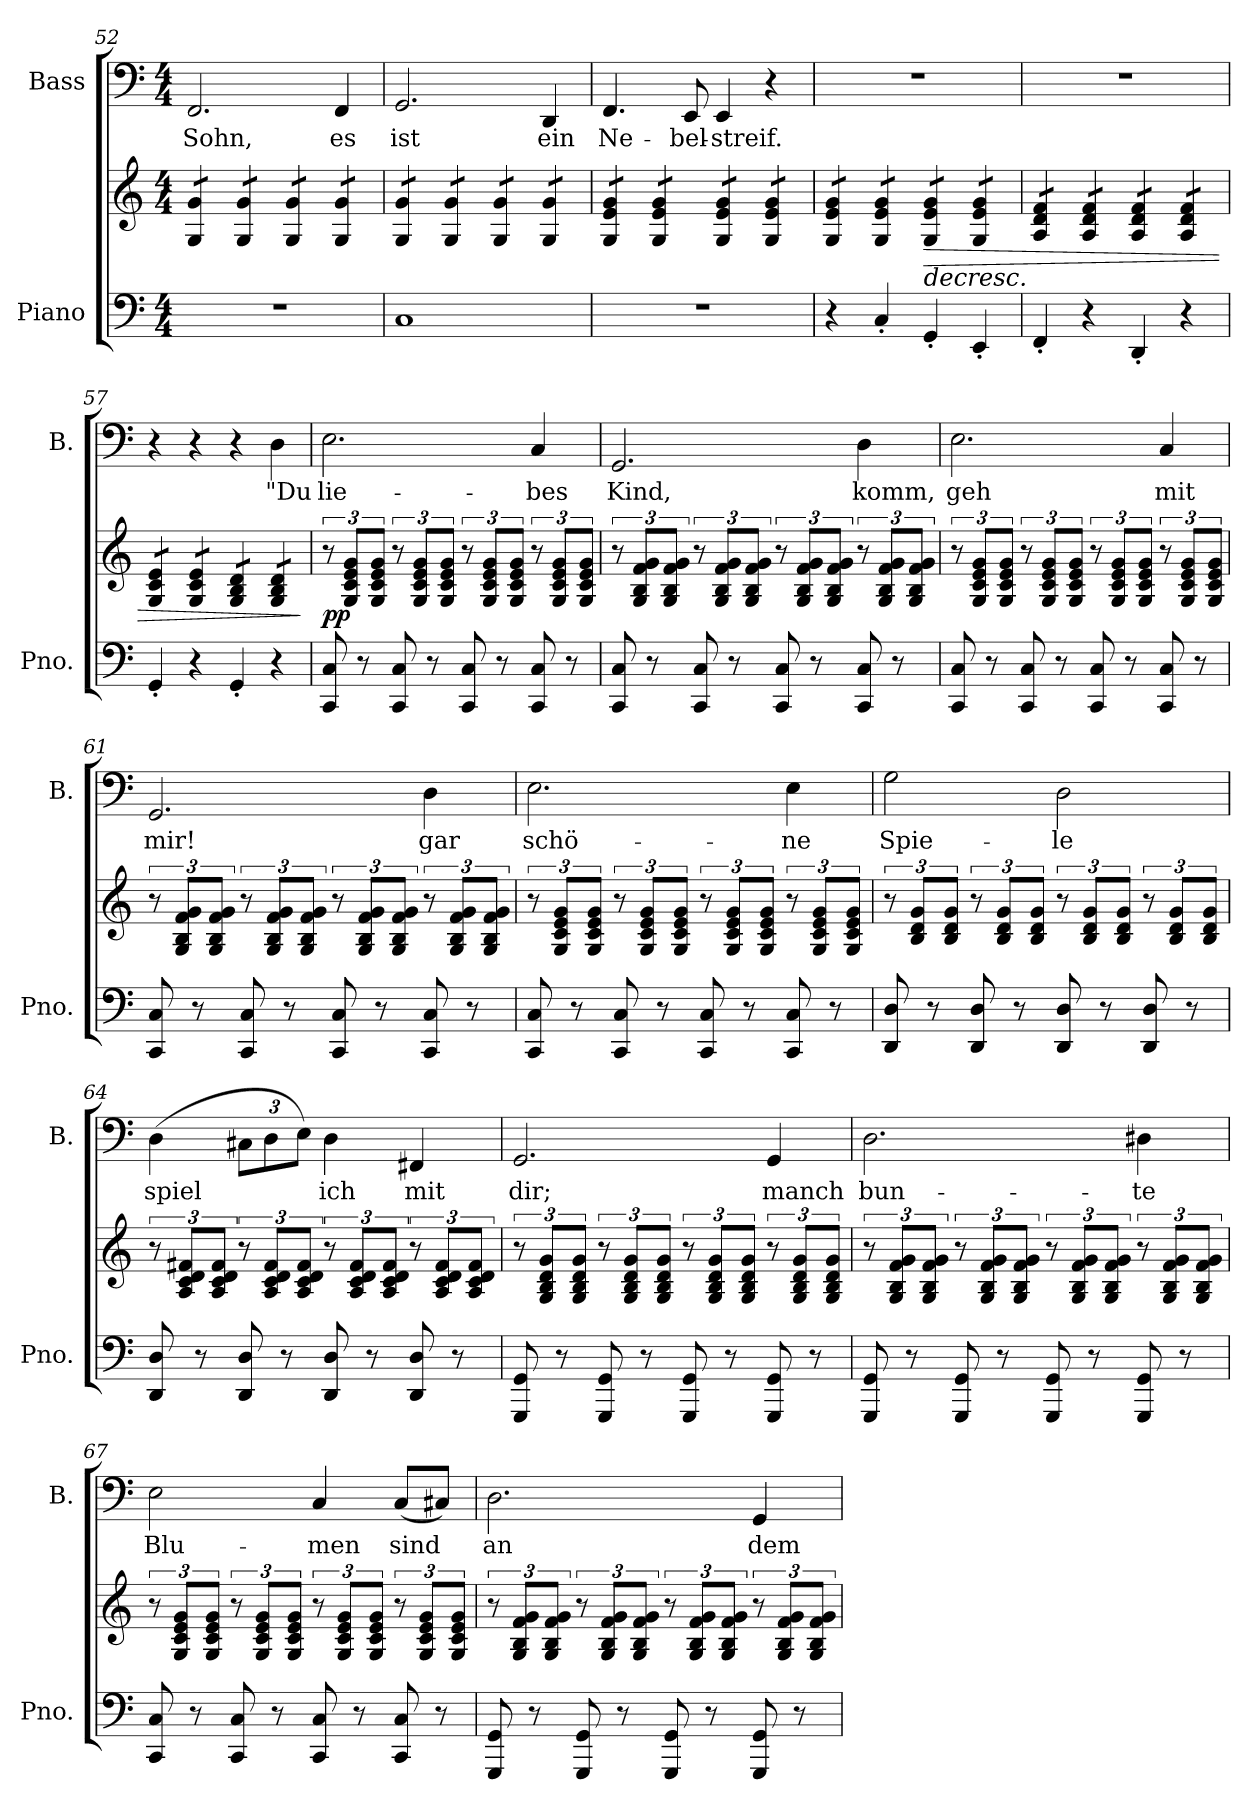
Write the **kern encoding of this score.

**kern	**kern	**dynam	**kern	**text
*part2	*part2	*part2	*part1	*part1
*staff3	*staff2	*staff2/3	*staff1	*staff1
*I"Piano	*	*	*I"Bass	*
*I'Pno.	*	*	*I'B.	*
!!LO:PB:g=z
*clefF4	*clefG2	*	*clefF4	*
*k[]	*k[]	*	*k[]	*
*M4/4	*M4/4	*	*M4/4	*
=52	=52	=52	=52	=52
!	!	!	!	!LO:LY:b
*	*tremolo	*	*	*
1r	12G/ 12g/L	.	2.FF/	Sohn,
.	12G/ 12g/	.	.	.
.	12G/ 12g/J	.	.	.
.	12G/ 12g/L	.	.	.
.	12G/ 12g/	.	.	.
.	12G/ 12g/J	.	.	.
.	12G/ 12g/L	.	.	.
.	12G/ 12g/	.	.	.
.	12G/ 12g/J	.	.	.
!	!	!	!	!LO:LY:b
.	12G/ 12g/L	.	4FF/	es
.	12G/ 12g/	.	.	.
.	12G/ 12g/J	.	.	.
=53	=53	=53	=53	=53
!	!	!	!	!LO:LY:b
1C	12G/ 12g/L	.	2.GG/	ist
.	12G/ 12g/	.	.	.
.	12G/ 12g/J	.	.	.
.	12G/ 12g/L	.	.	.
.	12G/ 12g/	.	.	.
.	12G/ 12g/J	.	.	.
.	12G/ 12g/L	.	.	.
.	12G/ 12g/	.	.	.
.	12G/ 12g/J	.	.	.
!	!	!	!	!LO:LY:b
.	12G/ 12g/L	.	4DD/	ein
.	12G/ 12g/	.	.	.
.	12G/ 12g/J	.	.	.
=54	=54	=54	=54	=54
!	!	!	!	!LO:LY:b
1r	12G/ 12e/ 12g/L	.	4.FF/	Ne-
.	12G/ 12e/ 12g/	.	.	.
.	12G/ 12e/ 12g/J	.	.	.
.	12G/ 12e/ 12g/L	.	.	.
.	12G/ 12e/ 12g/	.	.	.
!	!	!	!	!LO:LY:b
.	.	.	8EE/	-bel-
.	12G/ 12e/ 12g/J	.	.	.
!	!	!	!	!LO:LY:b
.	12G/ 12e/ 12g/L	.	4EE/	-streif.
.	12G/ 12e/ 12g/	.	.	.
.	12G/ 12e/ 12g/J	.	.	.
.	12G/ 12e/ 12g/L	.	4r	.
.	12G/ 12e/ 12g/	.	.	.
.	12G/ 12e/ 12g/J	.	.	.
=55	=55	=55	=55	=55
4r	12G/ 12e/ 12g/L	.	1r	.
.	12G/ 12e/ 12g/	.	.	.
.	12G/ 12e/ 12g/J	.	.	.
4C'/	12G/ 12e/ 12g/L	.	.	.
.	12G/ 12e/ 12g/	.	.	.
.	12G/ 12e/ 12g/J	.	.	.
!	!LO:TX:b:i:t=decresc.	!	!	!
!	!	!LO:HP:b	!	!
4GG'/	12G/ 12e/ 12g/L	>	.	.
.	12G/ 12e/ 12g/	.	.	.
.	12G/ 12e/ 12g/J	.	.	.
4EE'/	12G/ 12e/ 12g/L	.	.	.
.	12G/ 12e/ 12g/	.	.	.
.	12G/ 12e/ 12g/J	.	.	.
=56	=56	=56	=56	=56
4FF'/	12A/ 12d/ 12f/L	.	1r	.
.	12A/ 12d/ 12f/	.	.	.
.	12A/ 12d/ 12f/J	.	.	.
4r	12A/ 12d/ 12f/L	.	.	.
.	12A/ 12d/ 12f/	.	.	.
.	12A/ 12d/ 12f/J	.	.	.
4DD'/	12A/ 12d/ 12f/L	.	.	.
.	12A/ 12d/ 12f/	.	.	.
.	12A/ 12d/ 12f/J	.	.	.
4r	12A/ 12d/ 12f/L	.	.	.
.	12A/ 12d/ 12f/	.	.	.
.	12A/ 12d/ 12f/J	.	.	.
=57	=57	=57	=57	=57
4GG'/	12G/ 12c/ 12e/L	.	4r	.
.	12G/ 12c/ 12e/	.	.	.
.	12G/ 12c/ 12e/J	.	.	.
4r	12G/ 12c/ 12e/L	.	4r	.
.	12G/ 12c/ 12e/	.	.	.
.	12G/ 12c/ 12e/J	.	.	.
4GG'/	12G/ 12B/ 12d/L	.	4r	.
.	12G/ 12B/ 12d/	.	.	.
.	12G/ 12B/ 12d/J	.	.	.
!	!	!	!	!LO:LY:b
4r	12G/ 12B/ 12d/L	.	4D\	"Du
.	12G/ 12B/ 12d/	.	.	.
.	12G/ 12B/ 12d/J	.	.	.
*	*Xtremolo	*	*	*
.	.	]	.	.
!!LO:LB:g=z
=58	=58	=58	=58	=58
!	!	!LO:DY:b	!	!LO:LY:b
8CC/ 8C/	12r	pp	2.E\	lie-
.	12G/ 12c/ 12e/ 12g/L	.	.	.
8r	.	.	.	.
.	12G/ 12c/ 12e/ 12g/J	.	.	.
8CC/ 8C/	12r	.	.	.
.	12G/ 12c/ 12e/ 12g/L	.	.	.
8r	.	.	.	.
.	12G/ 12c/ 12e/ 12g/J	.	.	.
8CC/ 8C/	12r	.	.	.
.	12G/ 12c/ 12e/ 12g/L	.	.	.
8r	.	.	.	.
.	12G/ 12c/ 12e/ 12g/J	.	.	.
!	!	!	!	!LO:LY:b
8CC/ 8C/	12r	.	4C/	-bes
.	12G/ 12c/ 12e/ 12g/L	.	.	.
8r	.	.	.	.
.	12G/ 12c/ 12e/ 12g/J	.	.	.
=59	=59	=59	=59	=59
!	!	!	!	!LO:LY:b
8CC/ 8C/	12r	.	2.GG/	Kind,
.	12G/ 12B/ 12f/ 12g/L	.	.	.
8r	.	.	.	.
.	12G/ 12B/ 12f/ 12g/J	.	.	.
8CC/ 8C/	12r	.	.	.
.	12G/ 12B/ 12f/ 12g/L	.	.	.
8r	.	.	.	.
.	12G/ 12B/ 12f/ 12g/J	.	.	.
8CC/ 8C/	12r	.	.	.
.	12G/ 12B/ 12f/ 12g/L	.	.	.
8r	.	.	.	.
.	12G/ 12B/ 12f/ 12g/J	.	.	.
!	!	!	!	!LO:LY:b
8CC/ 8C/	12r	.	4D\	komm,
.	12G/ 12B/ 12f/ 12g/L	.	.	.
8r	.	.	.	.
.	12G/ 12B/ 12f/ 12g/J	.	.	.
!!LO:LB:g=z
=60	=60	=60	=60	=60
!	!	!	!	!LO:LY:b
8CC/ 8C/	12r	.	2.E\	geh
.	12G/ 12c/ 12e/ 12g/L	.	.	.
8r	.	.	.	.
.	12G/ 12c/ 12e/ 12g/J	.	.	.
8CC/ 8C/	12r	.	.	.
.	12G/ 12c/ 12e/ 12g/L	.	.	.
8r	.	.	.	.
.	12G/ 12c/ 12e/ 12g/J	.	.	.
8CC/ 8C/	12r	.	.	.
.	12G/ 12c/ 12e/ 12g/L	.	.	.
8r	.	.	.	.
.	12G/ 12c/ 12e/ 12g/J	.	.	.
!	!	!	!	!LO:LY:b
8CC/ 8C/	12r	.	4C/	mit
.	12G/ 12c/ 12e/ 12g/L	.	.	.
8r	.	.	.	.
.	12G/ 12c/ 12e/ 12g/J	.	.	.
=61	=61	=61	=61	=61
!	!	!	!	!LO:LY:b
8CC/ 8C/	12r	.	2.GG/	mir!
.	12G/ 12B/ 12f/ 12g/L	.	.	.
8r	.	.	.	.
.	12G/ 12B/ 12f/ 12g/J	.	.	.
8CC/ 8C/	12r	.	.	.
.	12G/ 12B/ 12f/ 12g/L	.	.	.
8r	.	.	.	.
.	12G/ 12B/ 12f/ 12g/J	.	.	.
8CC/ 8C/	12r	.	.	.
.	12G/ 12B/ 12f/ 12g/L	.	.	.
8r	.	.	.	.
.	12G/ 12B/ 12f/ 12g/J	.	.	.
!	!	!	!	!LO:LY:b
8CC/ 8C/	12r	.	4D\	gar
.	12G/ 12B/ 12f/ 12g/L	.	.	.
8r	.	.	.	.
.	12G/ 12B/ 12f/ 12g/J	.	.	.
!!LO:LB:g=z
=62	=62	=62	=62	=62
!	!	!	!	!LO:LY:b
8CC/ 8C/	12r	.	2.E\	schö-
.	12G/ 12c/ 12e/ 12g/L	.	.	.
8r	.	.	.	.
.	12G/ 12c/ 12e/ 12g/J	.	.	.
8CC/ 8C/	12r	.	.	.
.	12G/ 12c/ 12e/ 12g/L	.	.	.
8r	.	.	.	.
.	12G/ 12c/ 12e/ 12g/J	.	.	.
8CC/ 8C/	12r	.	.	.
.	12G/ 12c/ 12e/ 12g/L	.	.	.
8r	.	.	.	.
.	12G/ 12c/ 12e/ 12g/J	.	.	.
!	!	!	!	!LO:LY:b
8CC/ 8C/	12r	.	4E\	-ne
.	12G/ 12c/ 12e/ 12g/L	.	.	.
8r	.	.	.	.
.	12G/ 12c/ 12e/ 12g/J	.	.	.
=63	=63	=63	=63	=63
!	!	!	!	!LO:LY:b
8DD/ 8D/	12r	.	2G\	Spie-
.	12B/ 12d/ 12g/L	.	.	.
8r	.	.	.	.
.	12B/ 12d/ 12g/J	.	.	.
8DD/ 8D/	12r	.	.	.
.	12B/ 12d/ 12g/L	.	.	.
8r	.	.	.	.
.	12B/ 12d/ 12g/J	.	.	.
!	!	!	!	!LO:LY:b
8DD/ 8D/	12r	.	2D\	-le
.	12B/ 12d/ 12g/L	.	.	.
8r	.	.	.	.
.	12B/ 12d/ 12g/J	.	.	.
8DD/ 8D/	12r	.	.	.
.	12B/ 12d/ 12g/L	.	.	.
8r	.	.	.	.
.	12B/ 12d/ 12g/J	.	.	.
!!LO:PB:g=z
=64	=64	=64	=64	=64
!	!	!	!	!LO:LY:b
8DD/ 8D/	12r	.	(>4D\	spiel
.	12A/ 12c/ 12d/ 12f#X/L	.	.	.
8r	.	.	.	.
.	12A/ 12c/ 12d/ 12f#/J	.	.	.
*	*	*	*Xbrackettup	*
8DD/ 8D/	12r	.	12C#X\L	.
.	12A/ 12c/ 12d/ 12f#/L	.	12D\	.
8r	.	.	.	.
.	12A/ 12c/ 12d/ 12f#/J	.	12E\J)	.
!	!	!	!	!LO:LY:b
8DD/ 8D/	12r	.	4D\	ich
.	12A/ 12c/ 12d/ 12f#/L	.	.	.
8r	.	.	.	.
.	12A/ 12c/ 12d/ 12f#/J	.	.	.
!	!	!	!	!LO:LY:b
8DD/ 8D/	12r	.	4FF#X/	mit
.	12A/ 12c/ 12d/ 12f#/L	.	.	.
8r	.	.	.	.
.	12A/ 12c/ 12d/ 12f#/J	.	.	.
=65	=65	=65	=65	=65
!	!	!	!	!LO:LY:b
8GGG/ 8GG/	12r	.	2.GG/	dir;
.	12G/ 12B/ 12d/ 12g/L	.	.	.
8r	.	.	.	.
.	12G/ 12B/ 12d/ 12g/J	.	.	.
8GGG/ 8GG/	12r	.	.	.
.	12G/ 12B/ 12d/ 12g/L	.	.	.
8r	.	.	.	.
.	12G/ 12B/ 12d/ 12g/J	.	.	.
8GGG/ 8GG/	12r	.	.	.
.	12G/ 12B/ 12d/ 12g/L	.	.	.
8r	.	.	.	.
.	12G/ 12B/ 12d/ 12g/J	.	.	.
!	!	!	!	!LO:LY:b
8GGG/ 8GG/	12r	.	4GG/	manch
.	12G/ 12B/ 12d/ 12g/L	.	.	.
8r	.	.	.	.
.	12G/ 12B/ 12d/ 12g/J	.	.	.
!!LO:LB:g=z
=66	=66	=66	=66	=66
!	!	!	!	!LO:LY:b
8GGG/ 8GG/	12r	.	2.D\	bun-
.	12G/ 12B/ 12f/ 12g/L	.	.	.
8r	.	.	.	.
.	12G/ 12B/ 12f/ 12g/J	.	.	.
8GGG/ 8GG/	12r	.	.	.
.	12G/ 12B/ 12f/ 12g/L	.	.	.
8r	.	.	.	.
.	12G/ 12B/ 12f/ 12g/J	.	.	.
8GGG/ 8GG/	12r	.	.	.
.	12G/ 12B/ 12f/ 12g/L	.	.	.
8r	.	.	.	.
.	12G/ 12B/ 12f/ 12g/J	.	.	.
!	!	!	!	!LO:LY:b
8GGG/ 8GG/	12r	.	4D#X\	-te
.	12G/ 12B/ 12f/ 12g/L	.	.	.
8r	.	.	.	.
.	12G/ 12B/ 12f/ 12g/J	.	.	.
=67	=67	=67	=67	=67
!	!	!	!	!LO:LY:b
8CC/ 8C/	12r	.	2E\	Blu-
.	12G/ 12c/ 12e/ 12g/L	.	.	.
8r	.	.	.	.
.	12G/ 12c/ 12e/ 12g/J	.	.	.
8CC/ 8C/	12r	.	.	.
.	12G/ 12c/ 12e/ 12g/L	.	.	.
8r	.	.	.	.
.	12G/ 12c/ 12e/ 12g/J	.	.	.
!	!	!	!	!LO:LY:b
8CC/ 8C/	12r	.	4C/	-men
.	12G/ 12c/ 12e/ 12g/L	.	.	.
8r	.	.	.	.
.	12G/ 12c/ 12e/ 12g/J	.	.	.
!	!	!	!	!LO:LY:b
8CC/ 8C/	12r	.	(<8C/L	sind
.	12G/ 12c/ 12e/ 12g/L	.	.	.
8r	.	.	8C#X/J)	.
.	12G/ 12c/ 12e/ 12g/J	.	.	.
!!LO:LB:g=z
=68	=68	=68	=68	=68
!	!	!	!	!LO:LY:b
8GGG/ 8GG/	12r	.	2.D\	an
.	12G/ 12B/ 12f/ 12g/L	.	.	.
8r	.	.	.	.
.	12G/ 12B/ 12f/ 12g/J	.	.	.
8GGG/ 8GG/	12r	.	.	.
.	12G/ 12B/ 12f/ 12g/L	.	.	.
8r	.	.	.	.
.	12G/ 12B/ 12f/ 12g/J	.	.	.
8GGG/ 8GG/	12r	.	.	.
.	12G/ 12B/ 12f/ 12g/L	.	.	.
8r	.	.	.	.
.	12G/ 12B/ 12f/ 12g/J	.	.	.
!	!	!	!	!LO:LY:b
8GGG/ 8GG/	12r	.	4GG/	dem
.	12G/ 12B/ 12f/ 12g/L	.	.	.
8r	.	.	.	.
.	12G/ 12B/ 12f/ 12g/J	.	.	.
=	=	=	=	=
*-	*-	*-	*-	*-
